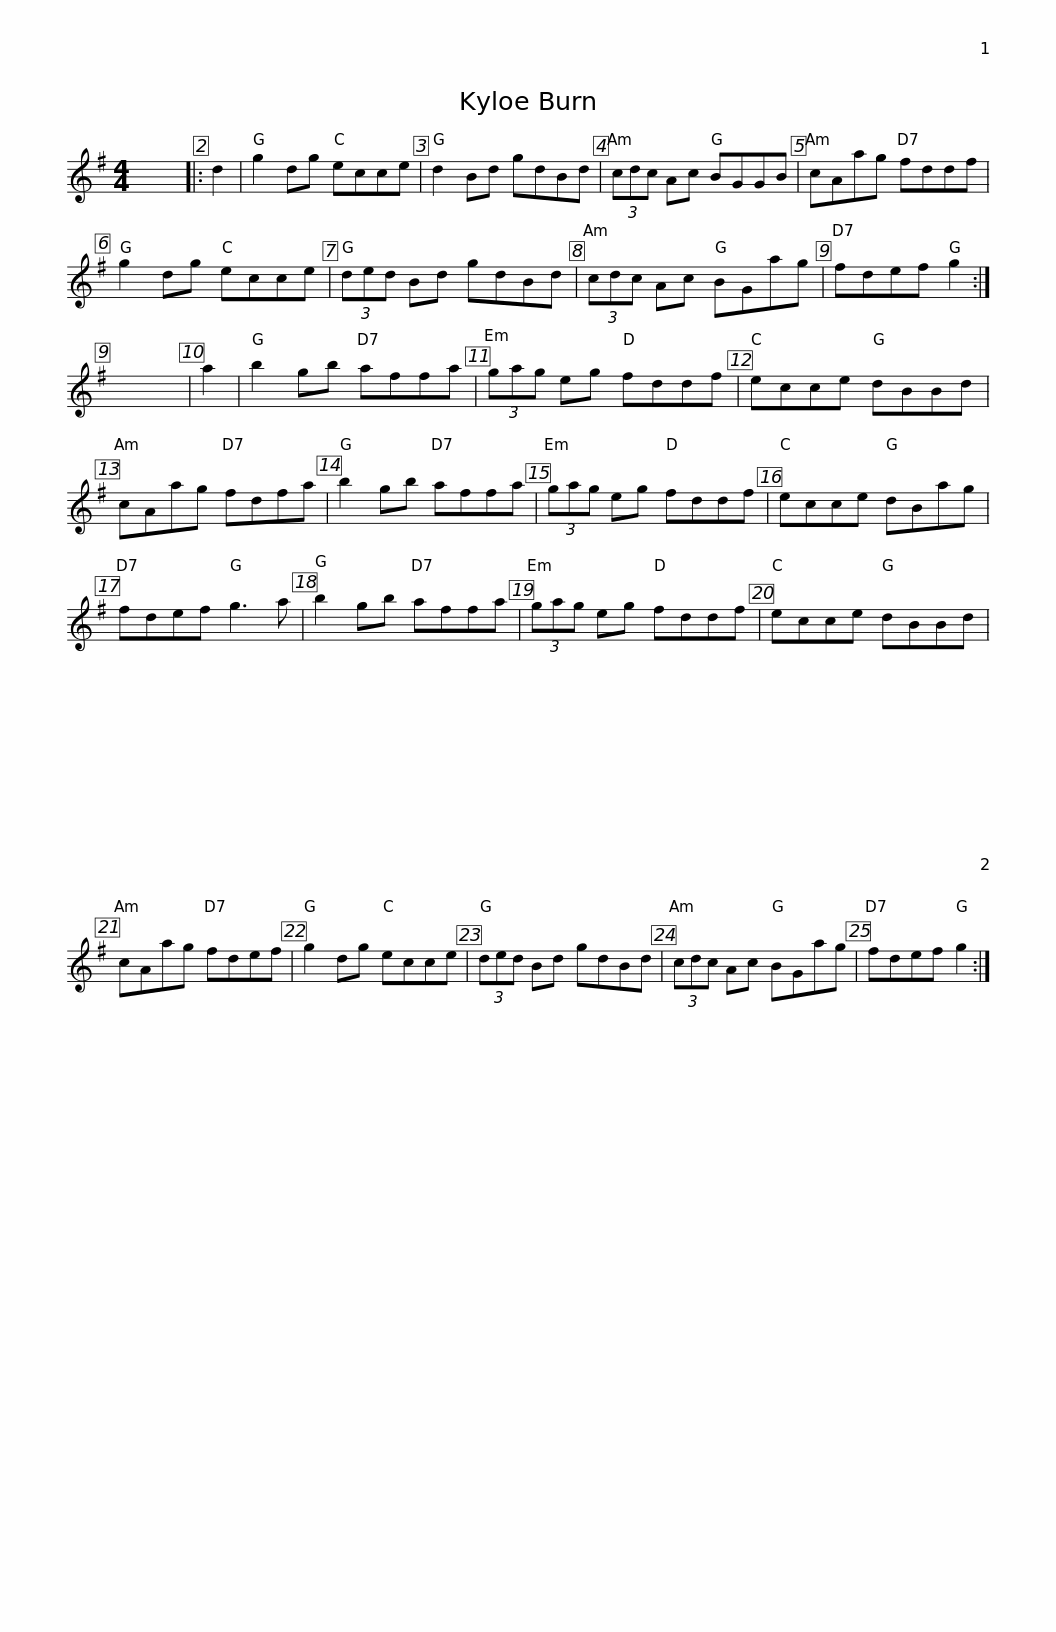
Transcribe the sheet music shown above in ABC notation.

X:1
L:1/8
M:4/4
I:linebreak $
K:G
V:1 treble
V:1
 x8 |: d2 | g2 dg ecce | d2 Bd gdBd | (3cdc Ac BGGB | %5
 cAag fddf |$ g2 dg ecce | (3ded Bd gdBd | (3cdc Ac BGag | fdef g2 :|$ %10
 x8 | a2 | b2 gb affa | (3gag eg fddf | ecce dBBd | %15
 cAag fdfa |$ b2 gb affa | (3gag eg fddf | ecce dBag | fdef g3 a |$ %20
 b2 gb affa | (3gag eg fddf | ecce dBBd | cAag fdef |$ g2 dg ecce | %25
 (3ded Bd gdBd | (3cdc Ac BGag | fdef g2 :| %28
